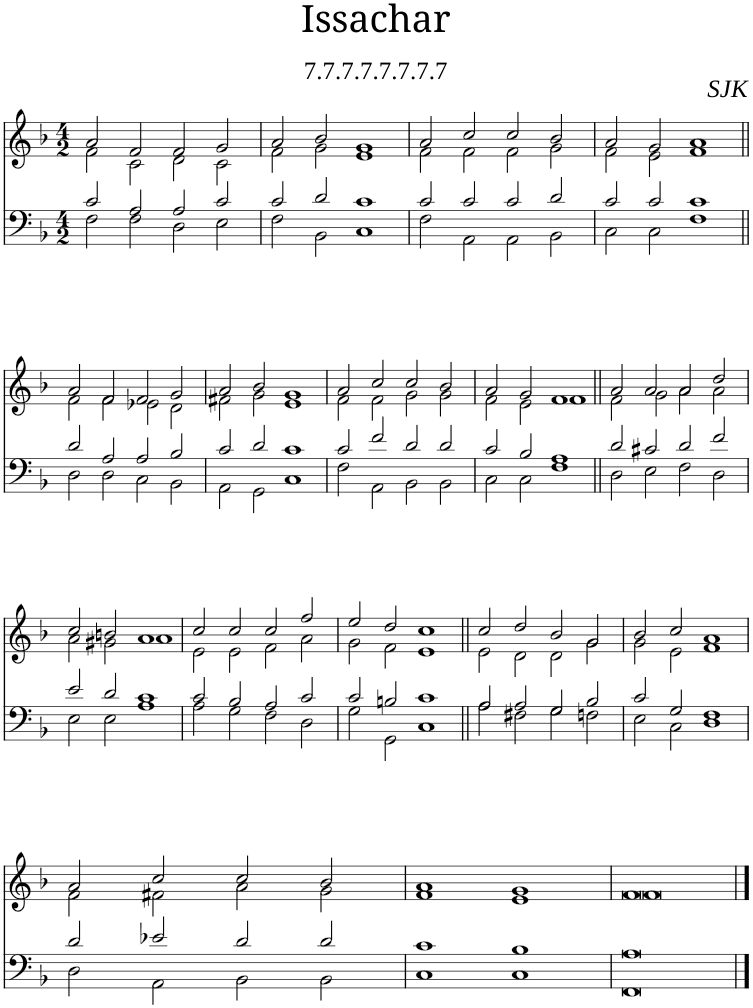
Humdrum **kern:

**kern	**kern
*part1	*part1
*staff2	*staff1
*I"Piano	*
*I'Pno	*
*clefF4	*clefG2
*k[b-]	*k[b-]
*M4/2	*M4/2
=1	=1
*^	*^
2c/	2F\	2a/	2f\
2A/	2F\	2f/	2c\
2A/	2D\	2f/	2d\
2c/	2E\	2g/	2c\
=2	=2	=2	=2
2c/	2F\	2a/	2f\
2d/	2BB-\	2b-/	2g\
1c	1C	1g	1e
=3	=3	=3	=3
2c/	2F\	2a/	2f\
2c/	2AA\	2cc/	2f\
2c/	2AA\	2cc/	2f\
2d/	2BB-\	2b-/	2g\
=4	=4	=4	=4
2c/	2C\	2a/	2f\
2c/	2C\	2g/	2e\
1c	1F	1a	1f
!!LO:LB:g=z	!!
=5||	=5||	=5||	=5||
2d/	2D\	2a/	2f\
2A/	2D\	2f/	2f\
2A/	2C\	2f/	2e-X\
2B-/	2BB-\	2g/	2d\
=6	=6	=6	=6
2c/	2AA\	2a/	2f#X\
2d/	2GG\	2b-/	2g\
1c	1C	1g	1e
=7	=7	=7	=7
2c/	2F\	2a/	2f\
2f/	2AA\	2cc/	2f\
2d/	2BB-\	2cc/	2g\
2d/	2BB-\	2b-/	2g\
=8	=8	=8	=8
2c/	2C\	2a/	2f\
2B-/	2C\	2g/	2e\
1A	1F	1f	1f
=9||	=9||	=9||	=9||
2d/	2D\	2a/	2f\
2c#X/	2E\	2a/	2g\
2d/	2F\	2a/	2a\
2f/	2D\	2dd/	2a\
!!LO:LB:g=z	!!
=10	=10	=10	=10
2e/	2E\	2cc/	2a\
2d/	2E\	2bn/	2g#X\
1c	1A	1a	1a
=11	=11	=11	=11
2c/	2A\	2cc/	2e\
2B-/	2G\	2cc/	2e\
2A/	2F\	2cc/	2f\
2c/	2D\	2ff/	2a\
=12	=12	=12	=12
2c/	2G\	2ee/	2g\
2Bn/	2GG\	2dd/	2f\
1c	1C	1cc	1e
=13||	=13||	=13||	=13||
2A/	2A\	2cc/	2e\
2A/	2F#X\	2dd/	2d\
2G/	2G\	2b-/	2d\
2B-/	2Fn\	2g/	2g\
=14	=14	=14	=14
2c/	2E\	2b-/	2g\
2G/	2C\	2cc/	2e\
1F	1D	1a	1f
!!LO:LB:g=z	!!
=15	=15	=15	=15
2d/	2D\	2a/	2f\
2e-X/	2AA\	2cc/	2f#X\
2d/	2BB-\	2cc/	2a\
2d/	2BB-\	2b-/	2g\
=16	=16	=16	=16
1c	1C	1a	1f
1B-	1C	1g	1e
=17	=17	=17	=17
0A	0FF	0f	0f
*v	*v	*	*
*	*v	*v
==	==
*-	*-
